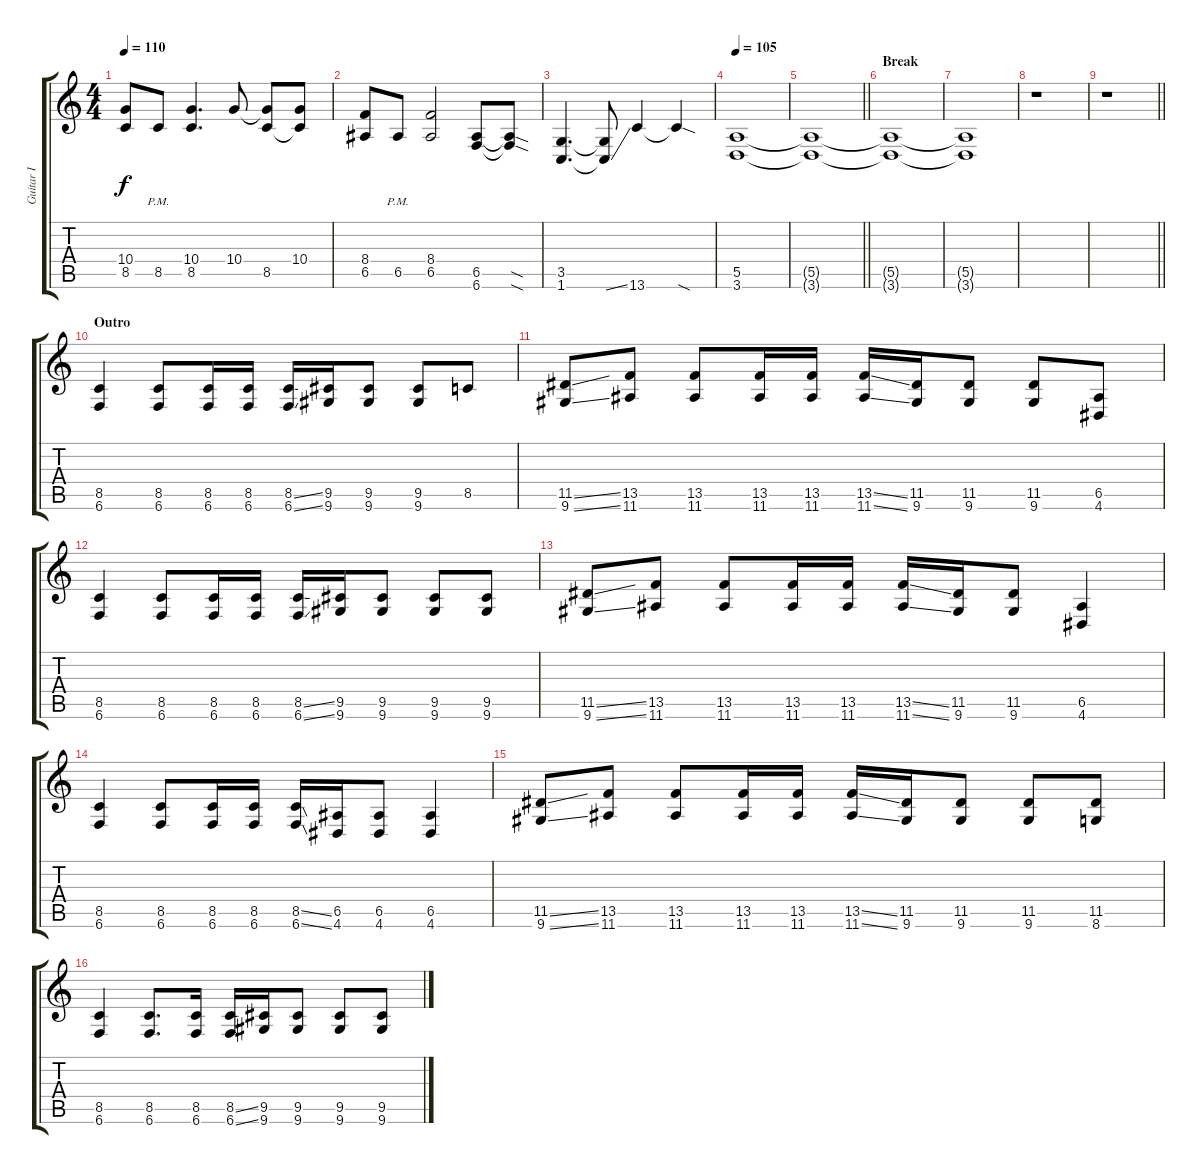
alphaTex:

\track ("Guitar I" "Guitar I") {instrument distortionguitar}
\staff {score tabs}
\tuning (B3 Gb3 D3 A2 E2 B1) {hide}
\ts (4 4)
\tempo 110
\clef g2
\ks c
(10.4 8.5).8{dy f} 8.5{pm}.8 (10.4 8.5).4{d} 10.4.8 (10.4{t} 8.5).8 (10.4 8.5{t}).8 |
(8.4 6.5).8 6.5{pm}.8 (8.4 6.5).2 (6.5 6.6).8 (6.5{sod t} 6.6{sod t}).8 |
(3.5 1.6).4{d} (3.5{t} 1.6{ss t}).8 13.6.4 13.6{sod t}.4 |
\tempo 105
(5.5 3.6).1 |
\barLineRight lightlight
(5.5{t} 3.6{t}).1 |
\section ("" "Break")
(5.5{t} 3.6{t}).1 |
(5.5{t} 3.6{t}).1 |
r.1 |
\barLineRight lightlight
r.1 |
\section ("" "Outro")
(8.5 6.6).4 (8.5 6.6).8 (8.5 6.6).16 (8.5 6.6).16 (8.5{ss} 6.6{ss}).16 (9.5 9.6).16 (9.5 9.6).8 (9.5 9.6).8 8.5.8 |
(11.5{ss} 9.6{ss}).8 (13.5 11.6).8 (13.5 11.6).8 (13.5 11.6).16 (13.5 11.6).16 (13.5{ss} 11.6{ss}).16 (11.5 9.6).16 (11.5 9.6).8 (11.5 9.6).8 (6.5 4.6).8 |
(8.5 6.6).4 (8.5 6.6).8 (8.5 6.6).16 (8.5 6.6).16 (8.5{ss} 6.6{ss}).16 (9.5 9.6).16 (9.5 9.6).8 (9.5 9.6).8 (9.5 9.6).8 |
(11.5{ss} 9.6{ss}).8 (13.5 11.6).8 (13.5 11.6).8 (13.5 11.6).16 (13.5 11.6).16 (13.5{ss} 11.6{ss}).16 (11.5 9.6).16 (11.5 9.6).8 (6.5 4.6).4 |
(8.5 6.6).4 (8.5 6.6).8 (8.5 6.6).16 (8.5 6.6).16 (8.5{ss} 6.6{ss}).16 (6.5 4.6).16 (6.5 4.6).8 (6.5 4.6).4 |
(11.5{ss} 9.6{ss}).8 (13.5 11.6).8 (13.5 11.6).8 (13.5 11.6).16 (13.5 11.6).16 (13.5{ss} 11.6{ss}).16 (11.5 9.6).16 (11.5 9.6).8 (11.5 9.6).8 (11.5 8.6).8 |
(8.5 6.6).4 (8.5 6.6).8{d} (8.5 6.6).16 (8.5{ss} 6.6{ss}).16 (9.5 9.6).16 (9.5 9.6).8 (9.5 9.6).8 (9.5 9.6).8
